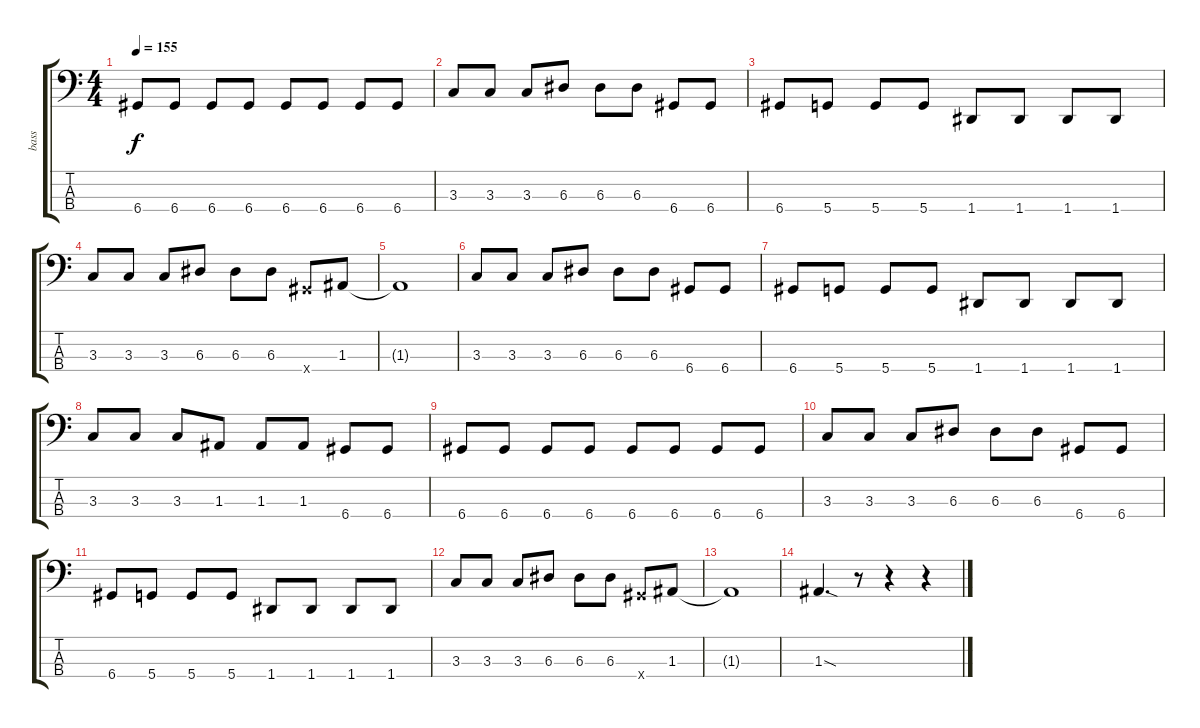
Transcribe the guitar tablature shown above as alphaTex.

\track ("bass" "bass") {instrument electricbassfinger}
\staff {score tabs}
\tuning (G2 D2 A1 D1) {hide}
\ts (4 4)
\tempo 155
\clef f4
\ks c
6.4.8{dy f} 6.4.8 6.4.8 6.4.8 6.4.8 6.4.8 6.4.8 6.4.8 |
3.3.8 3.3.8 3.3.8 6.3.8 6.3.8 6.3.8 6.4.8 6.4.8 |
6.4.8 5.4.8 5.4.8 5.4.8 1.4.8 1.4.8 1.4.8 1.4.8 |
3.3.8 3.3.8 3.3.8 6.3.8 6.3.8 6.3.8 6.4{x}.8 1.3.8 |
1.3{t}.1 |
3.3.8 3.3.8 3.3.8 6.3.8 6.3.8 6.3.8 6.4.8 6.4.8 |
6.4.8 5.4.8 5.4.8 5.4.8 1.4.8 1.4.8 1.4.8 1.4.8 |
3.3.8 3.3.8 3.3.8 1.3.8 1.3.8 1.3.8 6.4.8 6.4.8 |
6.4.8 6.4.8 6.4.8 6.4.8 6.4.8 6.4.8 6.4.8 6.4.8 |
3.3.8 3.3.8 3.3.8 6.3.8 6.3.8 6.3.8 6.4.8 6.4.8 |
6.4.8 5.4.8 5.4.8 5.4.8 1.4.8 1.4.8 1.4.8 1.4.8 |
3.3.8 3.3.8 3.3.8 6.3.8 6.3.8 6.3.8 6.4{x}.8 1.3.8 |
1.3{t}.1 |
1.3{sod}.4{d} r.8 r.4 r.4
